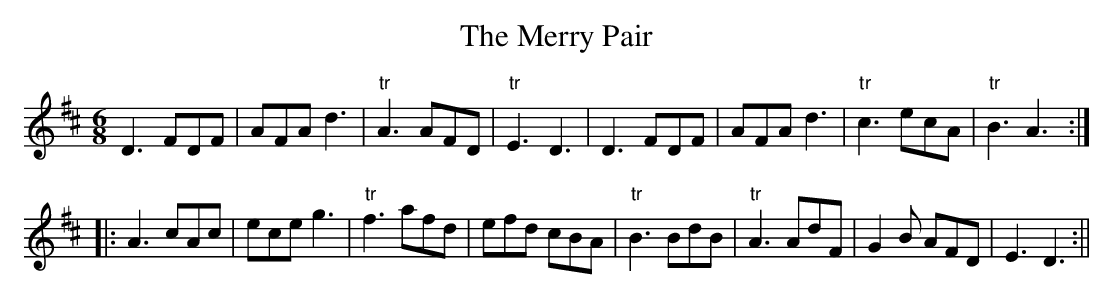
X:1
T:Merry Pair, The
M:6/8
L:1/8
K:D
D3 FDF | AFA d3 | "tr"A3 AFD | "tr"E3 D3 | D3 FDF | AFA d3 | "tr"c3 ecA | "tr"B3 A3 :|
|: A3 cAc | ece g3 | "tr"f3 afd | efd cBA | "tr"B3 BdB | "tr"A3 AdF | G2B AFD | E3 D3 :||
